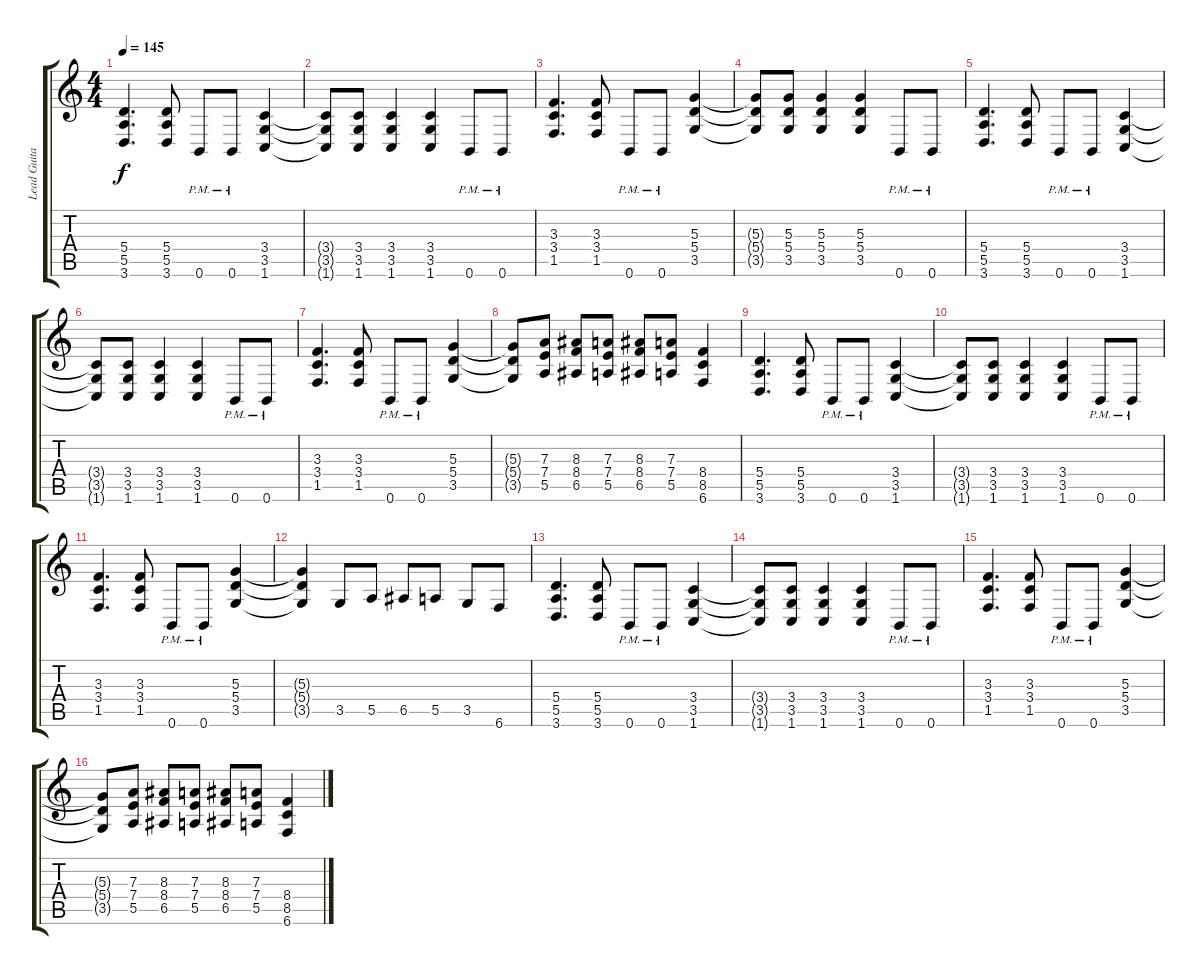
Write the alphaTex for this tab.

\track ("Lead Guitar" "Lead Guita") {instrument distortionguitar}
\staff {score tabs}
\tuning (B3 Gb3 D3 A2 E2 B1) {hide}
\ts (4 4)
\tempo 145
\clef g2
\ks c
(5.4 5.5 3.6).4{d dy f} (5.4 5.5 3.6).8 0.6{pm}.8 0.6{pm}.8 (3.4 3.5 1.6).4 |
(3.4{t} 3.5{t} 1.6{t}).8 (3.4 3.5 1.6).8 (3.4 3.5 1.6).4 (3.4 3.5 1.6).4 0.6{pm}.8 0.6{pm}.8 |
(3.3 3.4 1.5).4{d} (3.3 3.4 1.5).8 0.6{pm}.8 0.6{pm}.8 (5.3 5.4 3.5).4 |
(5.3{t} 5.4{t} 3.5{t}).8 (5.3 5.4 3.5).8 (5.3 5.4 3.5).4 (5.3 5.4 3.5).4 0.6{pm}.8 0.6{pm}.8 |
(5.4 5.5 3.6).4{d} (5.4 5.5 3.6).8 0.6{pm}.8 0.6{pm}.8 (3.4 3.5 1.6).4 |
(3.4{t} 3.5{t} 1.6{t}).8 (3.4 3.5 1.6).8 (3.4 3.5 1.6).4 (3.4 3.5 1.6).4 0.6{pm}.8 0.6{pm}.8 |
(3.3 3.4 1.5).4{d} (3.3 3.4 1.5).8 0.6{pm}.8 0.6{pm}.8 (5.3 5.4 3.5).4 |
(5.3{t} 5.4{t} 3.5{t}).8 (7.3 7.4 5.5).8 (8.3 8.4 6.5).8 (7.3 7.4 5.5).8 (8.3 8.4 6.5).8 (7.3 7.4 5.5).8 (8.4 8.5 6.6).4 |
(5.4 5.5 3.6).4{d} (5.4 5.5 3.6).8 0.6{pm}.8 0.6{pm}.8 (3.4 3.5 1.6).4 |
(3.4{t} 3.5{t} 1.6{t}).8 (3.4 3.5 1.6).8 (3.4 3.5 1.6).4 (3.4 3.5 1.6).4 0.6{pm}.8 0.6{pm}.8 |
(3.3 3.4 1.5).4{d} (3.3 3.4 1.5).8 0.6{pm}.8 0.6{pm}.8 (5.3 5.4 3.5).4 |
(5.3{t} 5.4{t} 3.5{t}).4 3.5.8 5.5.8 6.5.8 5.5.8 3.5.8 6.6.8 |
(5.4 5.5 3.6).4{d} (5.4 5.5 3.6).8 0.6{pm}.8 0.6{pm}.8 (3.4 3.5 1.6).4 |
(3.4{t} 3.5{t} 1.6{t}).8 (3.4 3.5 1.6).8 (3.4 3.5 1.6).4 (3.4 3.5 1.6).4 0.6{pm}.8 0.6{pm}.8 |
(3.3 3.4 1.5).4{d} (3.3 3.4 1.5).8 0.6{pm}.8 0.6{pm}.8 (5.3 5.4 3.5).4 |
(5.3{t} 5.4{t} 3.5{t}).8 (7.3 7.4 5.5).8 (8.3 8.4 6.5).8 (7.3 7.4 5.5).8 (8.3 8.4 6.5).8 (7.3 7.4 5.5).8 (8.4 8.5 6.6).4
